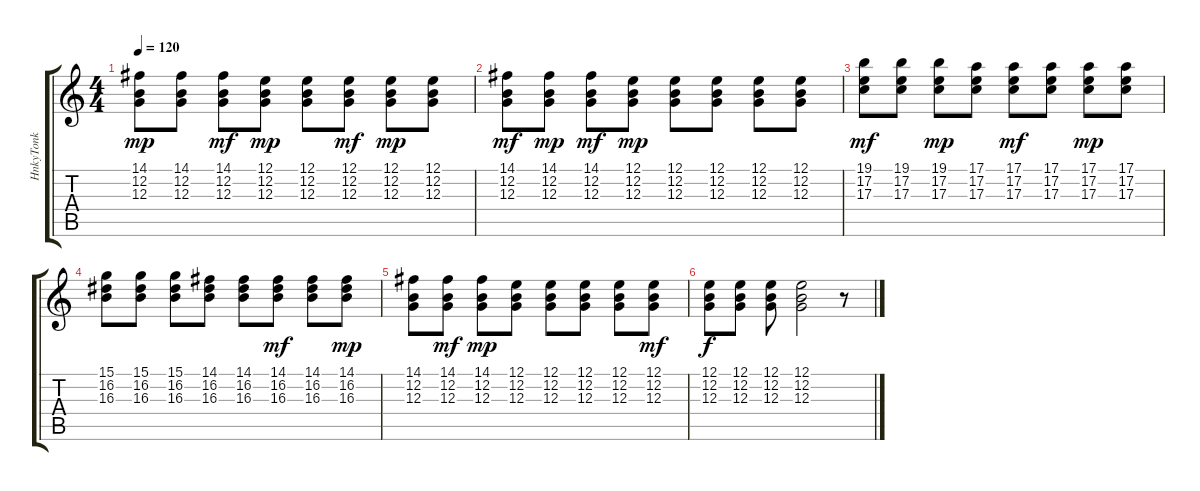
\track ("HnkyTonk" "HnkyTonk") {instrument honkytonkpiano}
\staff {score tabs}
\tuning (E4 B3 G3 D3 A2 E2) {hide}
\ts (4 4)
\tempo 120
\clef g2
\ks c
(14.1 12.2 12.3).8{dy mp} (14.1 12.2 12.3).8 (14.1 12.2 12.3).8{dy mf} (12.1 12.2 12.3).8{dy mp} (12.1 12.2 12.3).8 (12.1 12.2 12.3).8{dy mf} (12.1 12.2 12.3).8{dy mp} (12.1 12.2 12.3).8 |
(14.1 12.2 12.3).8{dy mf} (14.1 12.2 12.3).8{dy mp} (14.1 12.2 12.3).8{dy mf} (12.1 12.2 12.3).8{dy mp} (12.1 12.2 12.3).8 (12.1 12.2 12.3).8 (12.1 12.2 12.3).8 (12.1 12.2 12.3).8 |
(19.1 17.2 17.3).8{dy mf} (19.1 17.2 17.3).8 (19.1 17.2 17.3).8{dy mp} (17.1 17.2 17.3).8 (17.1 17.2 17.3).8{dy mf} (17.1 17.2 17.3).8 (17.1 17.2 17.3).8{dy mp} (17.1 17.2 17.3).8 |
(15.1 16.2 16.3).8 (15.1 16.2 16.3).8 (15.1 16.2 16.3).8 (14.1 16.2 16.3).8 (14.1 16.2 16.3).8 (14.1 16.2 16.3).8{dy mf} (14.1 16.2 16.3).8 (14.1 16.2 16.3).8{dy mp} |
(14.1 12.2 12.3).8 (14.1 12.2 12.3).8{dy mf} (14.1 12.2 12.3).8{dy mp} (12.1 12.2 12.3).8 (12.1 12.2 12.3).8 (12.1 12.2 12.3).8 (12.1 12.2 12.3).8 (12.1 12.2 12.3).8{dy mf} |
(12.1 12.2 12.3).8{dy f} (12.1 12.2 12.3).8 (12.1 12.2 12.3).8 (12.1 12.2 12.3).2 r.8
